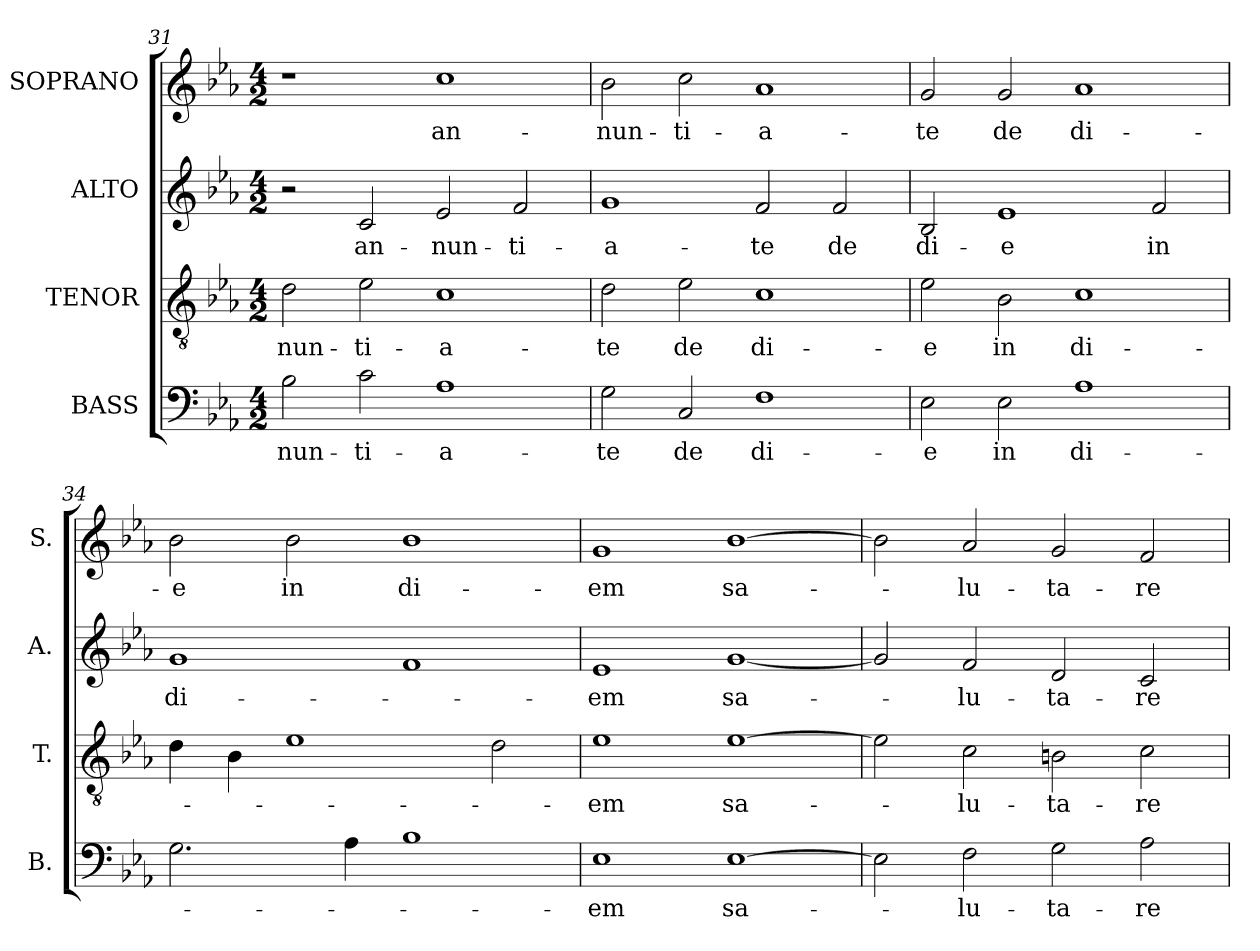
**kern	**text	**kern	**text	**kern	**text	**kern	**text
*part4	*part4	*part3	*part3	*part2	*part2	*part1	*part1
*staff4	*staff4	*staff3	*staff3	*staff2	*staff2	*staff1	*staff1
*I"BASS	*	*I"TENOR	*	*I"ALTO	*	*I"SOPRANO	*
*I'B.	*	*I'T.	*	*I'A.	*	*I'S.	*
*clefF4	*	*clefGv2	*	*clefG2	*	*clefG2	*
*	*	*ITrd7c12	*	*	*	*	*
*k[b-e-a-]	*	*k[b-e-a-]	*	*k[b-e-a-]	*	*k[b-e-a-]	*
*E-:	*	*E-:	*	*E-:	*	*E-:	*
*M4/2	*	*M4/2	*	*M4/2	*	*M4/2	*
=31	=31	=31	=31	=31	=31	=31	=31
!	!LO:LY:b:color=#000000	!	!	!	!	!	!
!	!	!	!LO:LY:b:color=#000000	!	!	!	!
2B-i\	-nun-	2Di\	-nun-	2r	.	1r	.
!	!LO:LY:b:color=#000000	!	!	!	!	!	!
!	!	!	!LO:LY:b:color=#000000	!	!	!	!
!	!	!	!	!	!LO:LY:b:color=#000000	!	!
2ci\	-ti-	2E-i\	-ti-	2ci/	an-	.	.
!	!LO:LY:b:color=#000000	!	!	!	!	!	!
!	!	!	!LO:LY:b:color=#000000	!	!	!	!
!	!	!	!	!	!LO:LY:b:color=#000000	!	!
!	!	!	!	!	!	!	!LO:LY:b:color=#000000
1A-i	-a-	1Ci	-a-	2e-i/	-nun-	1cci	an-
!	!	!	!	!	!LO:LY:b:color=#000000	!	!
.	.	.	.	2fi/	-ti-	.	.
=32	=32	=32	=32	=32	=32	=32	=32
!	!LO:LY:b:color=#000000	!	!	!	!	!	!
!	!	!	!LO:LY:b:color=#000000	!	!	!	!
!	!	!	!	!	!LO:LY:b:color=#000000	!	!
!	!	!	!	!	!	!	!LO:LY:b:color=#000000
2Gi\	-te	2Di\	-te	1gi	-a-	2b-i\	-nun-
!	!LO:LY:b:color=#000000	!	!	!	!	!	!
!	!	!	!LO:LY:b:color=#000000	!	!	!	!
!	!	!	!	!	!	!	!LO:LY:b:color=#000000
2Ci/	de	2E-i\	de	.	.	2cci\	-ti-
!	!LO:LY:b:color=#000000	!	!	!	!	!	!
!	!	!	!LO:LY:b:color=#000000	!	!	!	!
!	!	!	!	!	!LO:LY:b:color=#000000	!	!
!	!	!	!	!	!	!	!LO:LY:b:color=#000000
1Fi	di-	1Ci	di-	2fi/	-te	1a-i	-a-
!	!	!	!	!	!LO:LY:b:color=#000000	!	!
.	.	.	.	2fi/	de	.	.
!!LO:LB:g=z
=33	=33	=33	=33	=33	=33	=33	=33
!	!LO:LY:b:color=#000000	!	!	!	!	!	!
!	!	!	!LO:LY:b:color=#000000	!	!	!	!
!	!	!	!	!	!LO:LY:b:color=#000000	!	!
!	!	!	!	!	!	!	!LO:LY:b:color=#000000
2E-i\	-e	2E-i\	-e	2B-i/	di-	2gi/	-te
!	!LO:LY:b:color=#000000	!	!	!	!	!	!
!	!	!	!LO:LY:b:color=#000000	!	!	!	!
!	!	!	!	!	!LO:LY:b:color=#000000	!	!
!	!	!	!	!	!	!	!LO:LY:b:color=#000000
2E-i\	in	2BB-i\	in	1e-i	-e	2gi/	de
!	!LO:LY:b:color=#000000	!	!	!	!	!	!
!	!	!	!LO:LY:b:color=#000000	!	!	!	!
!	!	!	!	!	!	!	!LO:LY:b:color=#000000
1A-i	di-	1Ci	di-	.	.	1a-i	di-
!	!	!	!	!	!LO:LY:b:color=#000000	!	!
.	.	.	.	2fi/	in	.	.
=34	=34	=34	=34	=34	=34	=34	=34
!	!	!	!	!	!LO:LY:b:color=#000000	!	!
!	!	!	!	!	!	!	!LO:LY:b:color=#000000
2.Gi\	.	4Di\	.	1gi	di-	2b-i\	-e
.	.	4BB-i\	.	.	.	.	.
!	!	!	!	!	!	!	!LO:LY:b:color=#000000
.	.	1E-i	.	.	.	2b-i\	in
4A-i\	.	.	.	.	.	.	.
!	!	!	!	!	!	!	!LO:LY:b:color=#000000
1B-i	.	.	.	1fi	.	1b-i	di-
.	.	2Di\	.	.	.	.	.
=35	=35	=35	=35	=35	=35	=35	=35
!	!LO:LY:b:color=#000000	!	!	!	!	!	!
!	!	!	!LO:LY:b:color=#000000	!	!	!	!
!	!	!	!	!	!LO:LY:b:color=#000000	!	!
!	!	!	!	!	!	!	!LO:LY:b:color=#000000
1E-i	-em	1E-i	-em	1e-i	-em	1gi	-em
!	!LO:LY:b:color=#000000	!	!	!	!	!	!
!	!	!	!LO:LY:b:color=#000000	!	!	!	!
!	!	!	!	!	!LO:LY:b:color=#000000	!	!
!	!	!	!	!	!	!	!LO:LY:b:color=#000000
[1E-i	sa-	[1E-i	sa-	[1gi	sa-	[1b-i	sa-
=36	=36	=36	=36	=36	=36	=36	=36
2E-i\]	.	2E-i\]	.	2gi/]	.	2b-i\]	.
!	!LO:LY:b:color=#000000	!	!	!	!	!	!
!	!	!	!LO:LY:b:color=#000000	!	!	!	!
!	!	!	!	!	!LO:LY:b:color=#000000	!	!
!	!	!	!	!	!	!	!LO:LY:b:color=#000000
2Fi\	-lu-	2Ci\	-lu-	2fi/	-lu-	2a-i/	-lu-
!	!LO:LY:b:color=#000000	!	!	!	!	!	!
!	!	!	!LO:LY:b:color=#000000	!	!	!	!
!	!	!	!	!	!LO:LY:b:color=#000000	!	!
!	!	!	!	!	!	!	!LO:LY:b:color=#000000
2Gi\	-ta-	2BBni\	-ta-	2di/	-ta-	2gi/	-ta-
!	!LO:LY:b:color=#000000	!	!	!	!	!	!
!	!	!	!LO:LY:b:color=#000000	!	!	!	!
!	!	!	!	!	!LO:LY:b:color=#000000	!	!
!	!	!	!	!	!	!	!LO:LY:b:color=#000000
2A-i\	-re	2Ci\	-re	2ci/	-re	2fi/	-re
=	=	=	=	=	=	=	=
*-	*-	*-	*-	*-	*-	*-	*-
